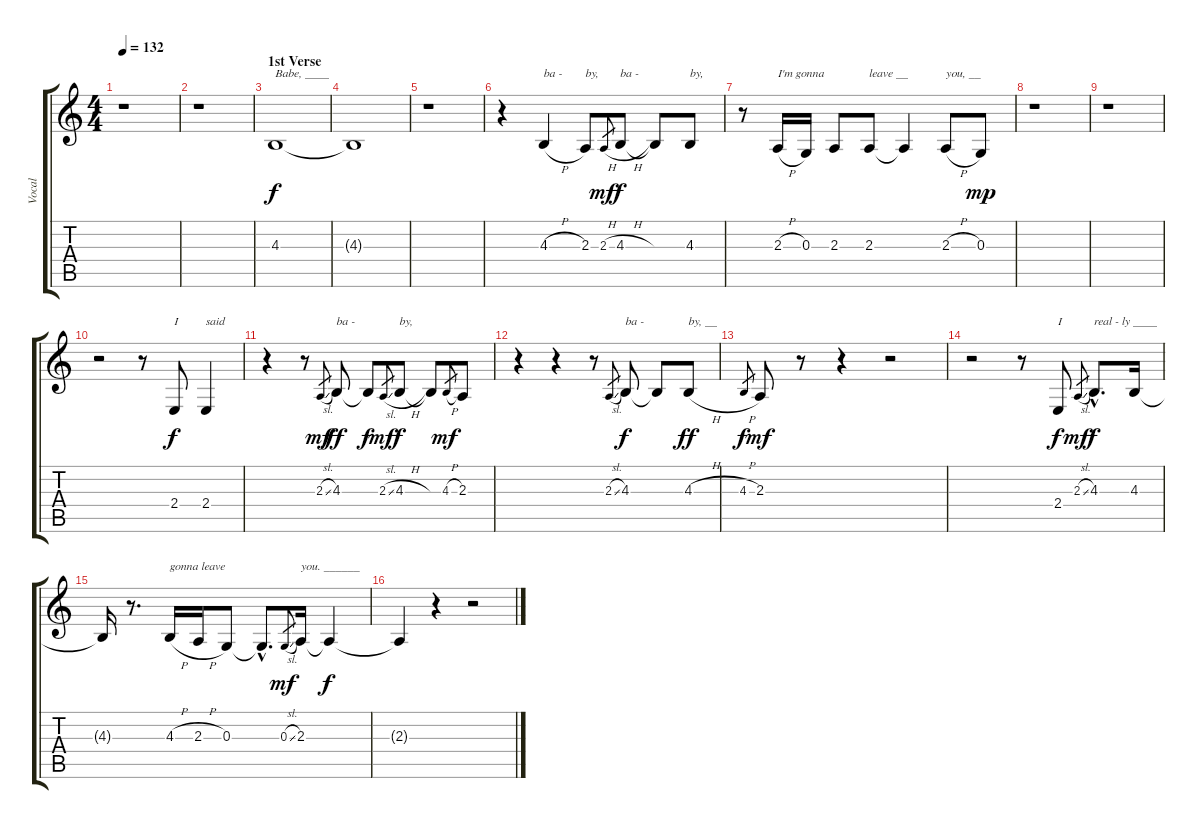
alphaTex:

\track ("Vocal" "Vocal") {instrument flute}
\staff {score tabs}
\tuning (E4 B3 G3 D3 A2 E2) {hide}
\ts (4 4)
\tempo 132
\clef g2
\ks c
r.1{dy f} |
r.1 |
\section ("" "1st Verse")
4.3.1{txt "Babe, ____"} |
4.3{t}.1 |
r.1 |
r.4 4.3{h}.4{txt "ba -"} 2.3.8{txt "by,"} 2.3{h}.8{gr dy mf} 4.3{h}.8{txt "ba -" dy f} 4.3{t}.8 4.3.8{txt "by,"} |
r.8 2.3{h}.16{txt "I'm gonna"} 0.3.16 2.3.8 2.3.8{txt "leave __"} 2.3{t}.4 2.3{h}.8{txt "you, __"} 0.3.8{dy mp} |
r.1 |
r.1 |
r.2 r.8 2.4.8{txt "I" dy f} 2.4.4{txt "said"} |
r.4 r.8 2.3{sl}.8{gr dy mf} 4.3.8{txt "ba -" dy ff} 4.3{t}.8{dy f} 2.3{sl}.8{gr dy mf} 4.3{h}.8{txt "by," dy f} 4.3{t}.8 4.3{h}.8{gr dy mf} 2.3.8 |
r.4 r.4 r.8 2.3{sl}.8{gr} 4.3.8{txt "ba -" dy f} 4.3{t}.8 4.3{h}.8{txt "by, __" dy ff} |
4.3{h}.8{gr dy f} 2.3.8{dy mf} r.8 r.4 r.2 |
r.2 r.8 2.4.8{txt "I" dy f} 2.3{sl}.8{gr dy mf} 4.3{hac}.8{d txt "real - ly ____" dy f} 4.3.16 |
4.3{t}.16 r.8{d} 4.3{h}.16{txt "gonna leave"} 2.3{h}.16 0.3.8 0.3{hac t}.8{d} 0.3{sl}.8{gr dy mf} 2.3.16{txt "you. ______"} 2.3{t}.4{dy f} |
2.3{t}.4 r.4 r.2
